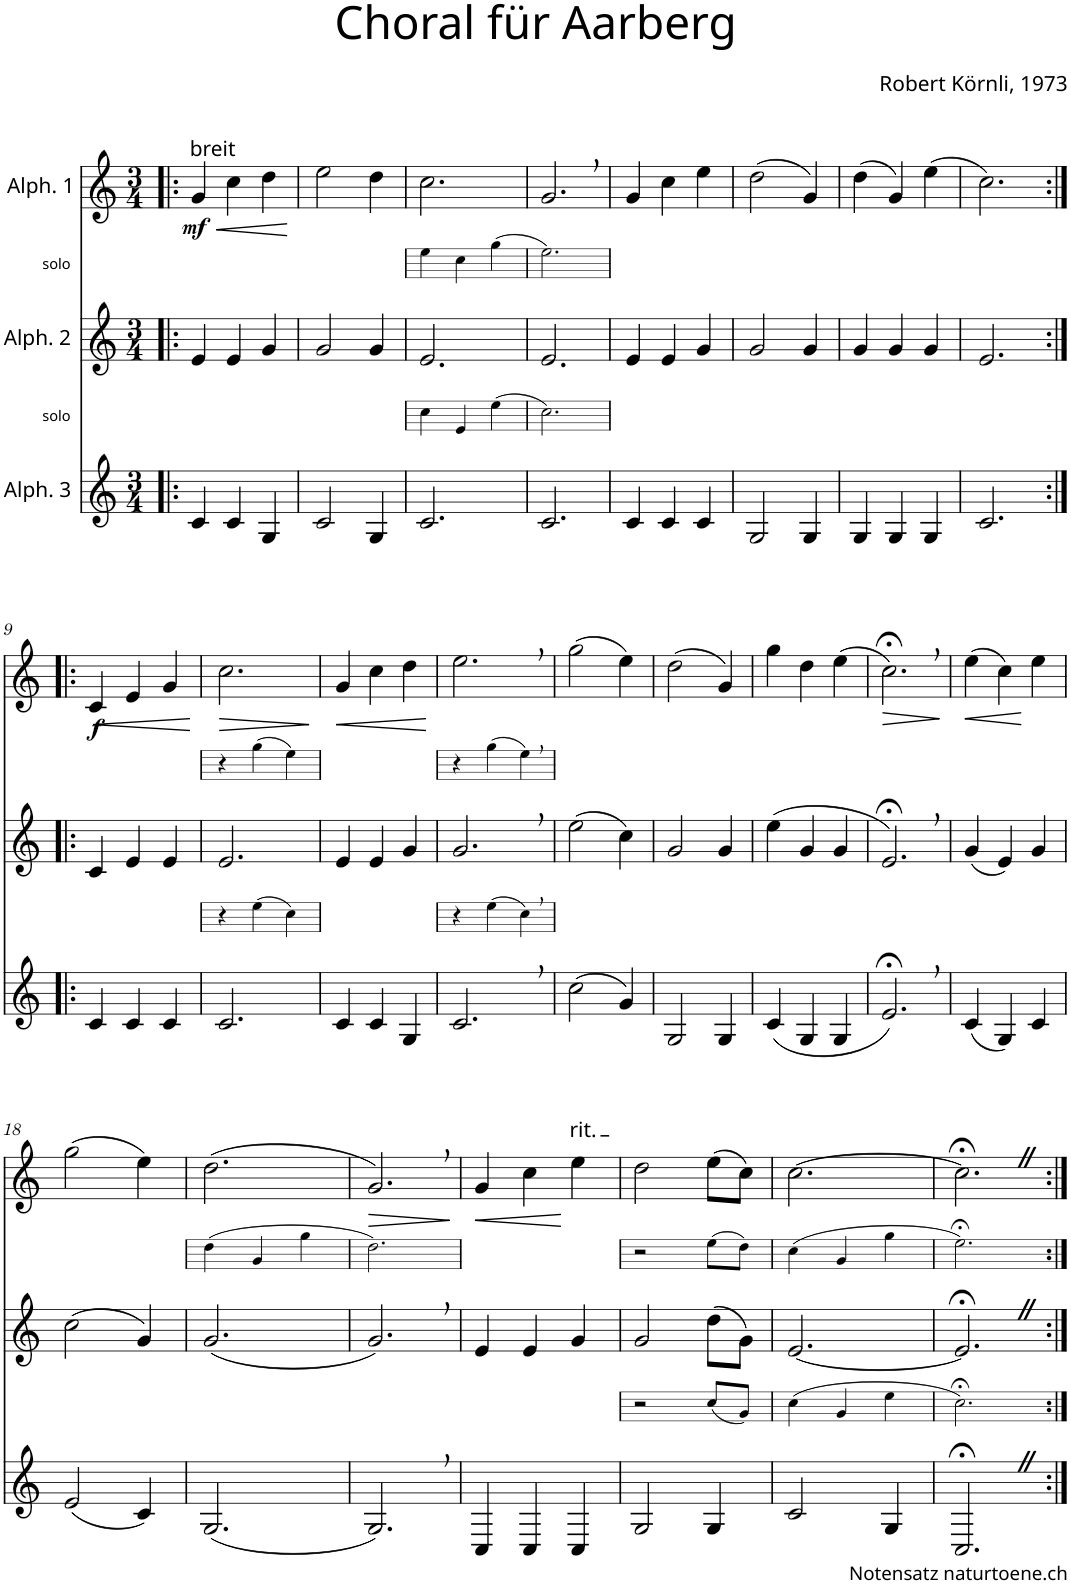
**kern	**kern	**kern	**kern	**kern	**dynam
*part5	*part4	*part3	*part2	*part1	*part1
*staff5	*staff4	*staff3	*staff2	*staff1	*staff1
*I"Alph. 3	*I"solo	*I"Alph. 2	*I"solo	*I"Alph. 1	*
*	*stria5	*	*stria5	*	*
*clefG2	*clefG2	*clefG2	*clefG2	*clefG2	*
*Trd4c6	*Trd4c6	*Trd4c6	*Trd4c6	*Trd4c6	*
*k[]	*k[]	*k[]	*k[]	*k[]	*
*M3/4	*M3/4	*M3/4	*M3/4	*M3/4	*
=1!|:	=1!|:	=1!|:	=1!|:	=1!|:	=1!|:
!	!	!	!	!LO:TX:a:t=breit	!
!	!	!	!	!	!LO:HP:b
!	!	!	!	!	!LO:DY:n=1:b
4c/	2.r	4e/	2.r	4g/	< mf
4c/	.	4e/	.	4cc\	.
4G/	.	4g/	.	4dd\	.
.	.	.	.	.	[
=2	=2	=2	=2	=2	=2
2c/	2.r	2g/	2.r	2ee\	.
4G/	.	4g/	.	4dd\	.
=3	=3	=3	=3	=3	=3
2.c/	4cc\	2.e/	4ee\	2.cc\	.
.	4e/	.	4cc\	.	.
.	(4ee\	.	(4gg\	.	.
=4	=4	=4	=4	=4	=4
2.c/	2.cc\)	2.e/	2.ee\)	2.g,/	.
=5	=5	=5	=5	=5	=5
4c/	2.r	4e/	2.r	4g/	.
4c/	.	4e/	.	4cc\	.
4c/	.	4g/	.	4ee\	.
=6	=6	=6	=6	=6	=6
2G/	2.r	2g/	2.r	(2dd\	.
4G/	.	4g/	.	4g/)	.
=7	=7	=7	=7	=7	=7
4G/	2.r	4g/	2.r	(4dd\	.
4G/	.	4g/	.	4g/)	.
4G/	.	4g/	.	(4ee\	.
=8	=8	=8	=8	=8	=8
2.c/	2.r	2.e/	2.r	2.cc\)	.
!!LO:LB:g=z
=9:|!|:	=9:|!|:	=9:|!|:	=9:|!|:	=9:|!|:	=9:|!|:
!	!	!	!	!	!LO:DY:b
4c/	2.r	4c/	2.r	4c/	f
!	!	!	!	!	!LO:HP:b
4c/	.	4e/	.	4e/	<
4c/	.	4e/	.	4g/	.
.	.	.	.	.	[
=10	=10	=10	=10	=10	=10
!	!	!	!	!	!LO:HP:b
2.c/	4r	2.e/	4r	2.cc\	>
.	(4ee\	.	(4gg\	.	.
.	4cc\)	.	4ee\)	.	.
.	.	.	.	.	]
=11	=11	=11	=11	=11	=11
!	!	!	!	!	!LO:HP:b
4c/	2.r	4e/	2.r	4g/	<
4c/	.	4e/	.	4cc\	.
4G/	.	4g/	.	4dd\	.
.	.	.	.	.	[
=12	=12	=12	=12	=12	=12
2.c,/	4r	2.g,/	4r	2.ee,\	.
.	(4ee\	.	(4gg\	.	.
.	4cc,\)	.	4ee,\)	.	.
=13	=13	=13	=13	=13	=13
(2cc\	2.r	(2ee\	2.r	(2gg\	.
4g/)	.	4cc\)	.	4ee\)	.
=14	=14	=14	=14	=14	=14
2G/	2.r	2g/	2.r	(2dd\	.
4G/	.	4g/	.	4g/)	.
=15	=15	=15	=15	=15	=15
(4c/	2.r	(4ee\	2.r	4gg\	.
4G/	.	4g/	.	4dd\	.
4G/	.	4g/	.	(4ee\	.
=16	=16	=16	=16	=16	=16
!	!	!	!	!	!LO:HP:b
2.e;<,/)	2.r	2.e;<,/)	2.r	2.cc;<,\)	>
.	.	.	.	.	]
=17	=17	=17	=17	=17	=17
!	!	!	!	!	!LO:HP:b
(4c/	2.r	(4g/	2.r	(4ee\	<
4G/)	.	4e/)	.	4cc\)	.
4c/	.	4g/	.	4ee\	[
!!LO:LB:g=z
=18	=18	=18	=18	=18	=18
(2e/	2.r	(2cc\	2.r	(2gg\	.
4c/)	.	4g/)	.	4ee\)	.
=19	=19	=19	=19	=19	=19
(2.G/	2.r	(2.g/	(4dd\	(2.dd\	.
.	.	.	4g/	.	.
.	.	.	4gg\	.	.
=20	=20	=20	=20	=20	=20
!	!	!	!	!	!LO:HP:b
2.G,/)	2.r	2.g,/)	2.dd\)	2.g,/)	>
.	.	.	.	.	]
=21	=21	=21	=21	=21	=21
!	!	!	!	!	!LO:HP:b
4C/	2.r	4e/	2.r	4g/	<
4C/	.	4e/	.	4cc\	.
!	!	!	!	!LO:TX:a:t=rit.	!
4C/	.	4g/	.	4ee\	[
=22	=22	=22	=22	=22	=22
2G/	2r	2g/	2r	2dd\	.
4G/	(8cc/L	(8dd\L	(8ee\L	(8ee\L	.
.	8g/J)	8g\J)	8dd\J)	8cc\J)	.
=23	=23	=23	=23	=23	=23
2c/	(4cc\	[2.e/	(4cc\	[2.cc\	.
.	4g/	.	4g/	.	.
4G/	4ee\	.	4gg\	.	.
=24	=24	=24	=24	=24	=24
2.C;<Z/	2.cc;<\)	2.e;<Z/]	2.ee;<\)	2.cc;<Z\]	.
=:|!	=:|!	=:|!	=:|!	=:|!	=:|!
*-	*-	*-	*-	*-	*-
